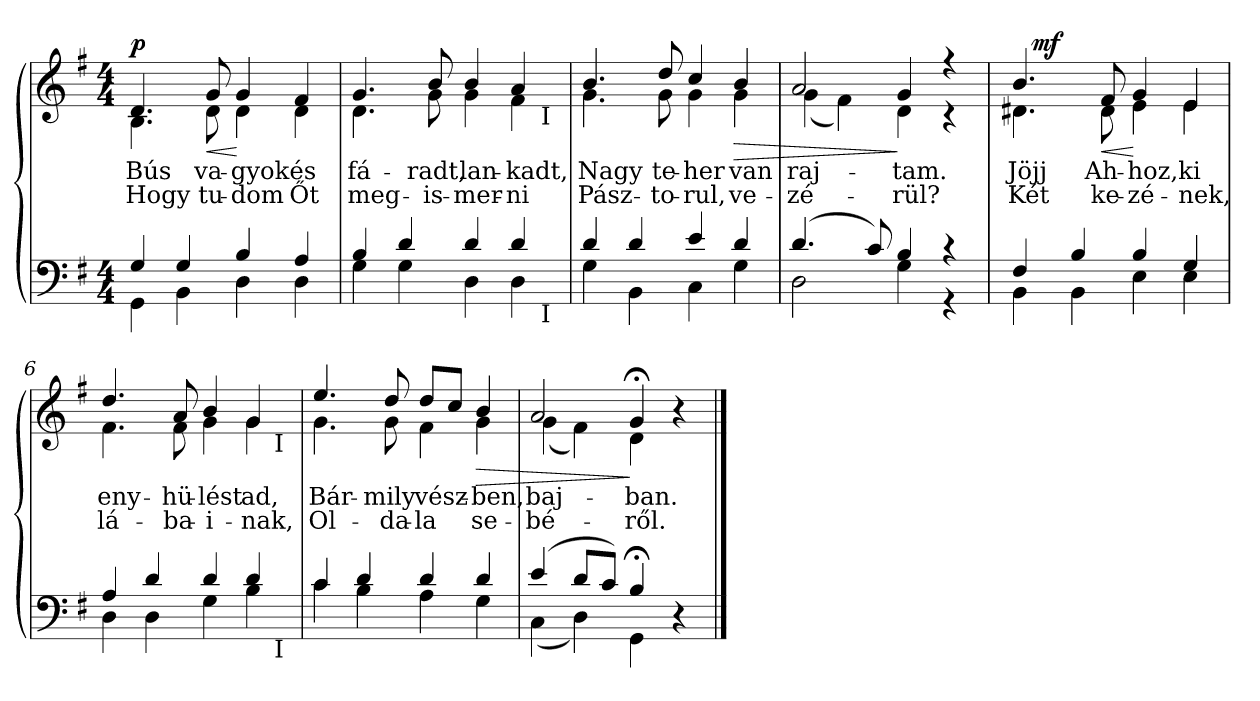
**kern	**kern	**text	**text	**dynam
*part2	*part1	*part1	*part1	*part1
*staff2	*staff1	*staff1	*staff1	*staff1
*clefF4	*clefG2	*	*	*
*k[f#]	*k[f#]	*	*	*
*e:	*e:	*	*	*
*M4/4	*M4/4	*	*	*
=1	=1	=1	=1	=1
*^	*	*	*	*
!	!	!LO:TX:a:B:t=Moderato	!	!	!
!	!	!	!LO:LY:b	!LO:LY:b	!LO:DY:b
*	*	*^	*	*	*
4G/	4GG\	4.d/	4.B\	Bús	Hogy	p
4G/	4BB\	.	.	.	.	.
!	!	!	!	!LO:LY:b	!LO:LY:b	!LO:HP:b
.	.	8g/	8d\	va-	tu-	<
!	!	!	!	!LO:LY:b	!LO:LY:b	!
4B/	4D\	4g/	4d\	-gyok	-dom	[
!	!	!	!	!LO:LY:b	!LO:LY:b	!
4A/	4D\	4f#/	4d\	és	Őt	.
*	*	*v	*v	*	*	*
=2	=2	=2	=2	=2	=2
*	*	*^	*	*	*
!	!	!	!	!LO:LY:b	!LO:LY:b	!
*	*^	*	*^	*	*	*
4B/	4G\	2..ryy	4.g/	4.d\	2..ryy	fá-	meg-	.
4d/	4G\	.	.	.	.	.	.	.
!	!	!	!	!	!	!LO:LY:b	!LO:LY:b	!
.	.	.	8b/	8g\	.	-radt,	-is-	.
!	!	!	!	!	!	!LO:LY:b	!LO:LY:b	!
4d/	4D\	.	4b/	4g\	.	lan-	-mer-	.
!	!	!	!	!	!	!LO:LY:b	!LO:LY:b	!
4d/	4D\	.	4a/	4f#\	.	-kadt,	-ni	.
!	!	!	!	!	!LO:TX:b:t=I	!	!	!
!	!	!LO:TX:b:t=I	!	!	!	!	!	!
.	.	8ryy	.	.	8ryy	.	.	.
*	*v	*v	*	*	*	*	*	*
*	*	*v	*v	*v	*	*	*
=3	=3	=3	=3	=3	=3
*	*^	*^	*	*	*
*	*	*	*	*^	*	*	*
!	!	!	!	!	!	!LO:LY:b	!LO:LY:b	!
*	*v	*v	*	*	*	*	*	*
*	*	*	*v	*v	*	*	*
4d/	4G\	4.b/	4.g\	Nagy	Pász-	.
4d/	4BB\	.	.	.	.	.
!	!	!	!	!LO:LY:b	!LO:LY:b	!
.	.	8dd/	8g\	te-	-to-	.
!	!	!	!	!LO:LY:b	!LO:LY:b	!
4e/	4C\	4cc/	4g\	-her	-rul,	.
!	!	!	!	!LO:LY:b	!LO:LY:b	!LO:HP:b
4d/	4G\	4b/	4g\	van	ve-	>
=4	=4	=4	=4	=4	=4	=4
!	!	!	!	!LO:LY:b	!LO:LY:b	!
(>4.d/	2D\	2a/	(<4g\	raj-	-zé-	.
.	.	.	4f#\)	.	.	.
8c/)	.	.	.	.	.	.
!	!	!	!	!LO:LY:b	!LO:LY:b	!
4B/	4G\	4g/	4d\	-tam.	-rül?	]
4r	4r	4r	4r	.	.	.
*	*	*v	*v	*	*	*
!!LO:LB:g=z
=5	=5	=5	=5	=5	=5
*	*	*^	*	*	*
!	!	!	!	!LO:LY:b	!LO:LY:b	!
*	*	*	*^	*	*	*
4F#/	4BB\	4.b/	4.d#X\	16ryy	Jöjj	Két	.
!	!	!	!	!	!	!	!LO:DY:a
.	.	.	.	2...ryy	.	.	mf
4B/	4BB\	.	.	.	.	.	.
!	!	!	!	!	!LO:LY:b	!LO:LY:b	!LO:HP:b
.	.	8f#/	8d#\	.	Ah-	ke-	<
!	!	!	!	!	!LO:LY:b	!LO:LY:b	!
4B/	4E\	4g/	4e\	.	-hoz,	-zé-	[
!	!	!	!	!	!LO:LY:b	!LO:LY:b	!
4G/	4E\	4e/	4e\	.	ki	-nek,	.
=6	=6	=6	=6	=6	=6	=6	=6
!	!	!	!	!	!LO:LY:b	!LO:LY:b	!
*	*^	*	*	*	*	*	*
4A/	4D\	2..ryy	4.dd/	4.f#\	2..ryy	eny-	lá-	.
4d/	4D\	.	.	.	.	.	.	.
!	!	!	!	!	!	!LO:LY:b	!LO:LY:b	!
.	.	.	8a/	8f#\	.	-hü-	-ba-	.
!	!	!	!	!	!	!LO:LY:b	!LO:LY:b	!
4d/	4G\	.	4b/	4g\	.	-lést	-i-	.
!	!	!	!	!	!	!LO:LY:b	!LO:LY:b	!
4d/	4B\	.	4g/	4g\	.	ad,	-nak,	.
!	!	!	!	!	!LO:TX:b:t=I	!	!	!
!	!	!LO:TX:b:t=I	!	!	!	!	!	!
.	.	8ryy	.	.	8ryy	.	.	.
*	*v	*v	*	*	*	*	*	*
*	*	*v	*v	*v	*	*	*
=7	=7	=7	=7	=7	=7
*	*^	*^	*	*	*
*	*	*	*	*^	*	*	*
!	!	!	!	!	!	!LO:LY:b	!LO:LY:b	!
*	*v	*v	*	*	*	*	*	*
*	*	*	*v	*v	*	*	*
4c/	4c\	4.ee/	4.g\	Bár-	Ol-	.
4d/	4B\	.	.	.	.	.
!	!	!	!	!LO:LY:b	!LO:LY:b	!
.	.	8dd/	8g\	-mily	-da-	.
!	!	!	!	!LO:LY:b	!LO:LY:b	!
4d/	4A\	8dd/L	4f#\	vész-	-la	.
.	.	8cc/J	.	.	.	.
!	!	!	!	!LO:LY:b	!LO:LY:b	!LO:HP:b
4d/	4G\	4b/	4g\	-ben,	se-	>
=8	=8	=8	=8	=8	=8	=8
!	!	!	!	!LO:LY:b	!LO:LY:b	!
(>4e/	(<4C\	2a/	(<4g\	baj-	-bé-	.
8d/L	4D\)	.	4f#\)	.	.	.
8c/J)	.	.	.	.	.	.
!	!	!	!	!LO:LY:b	!LO:LY:b	!
4B;/	4GG\	4g;/	4d\	-ban.	-ről.	]
4ryy	4r	4r	4ryy	.	.	.
*v	*v	*	*	*	*	*
*	*v	*v	*	*	*
==	==	==	==	==
*-	*-	*-	*-	*-
